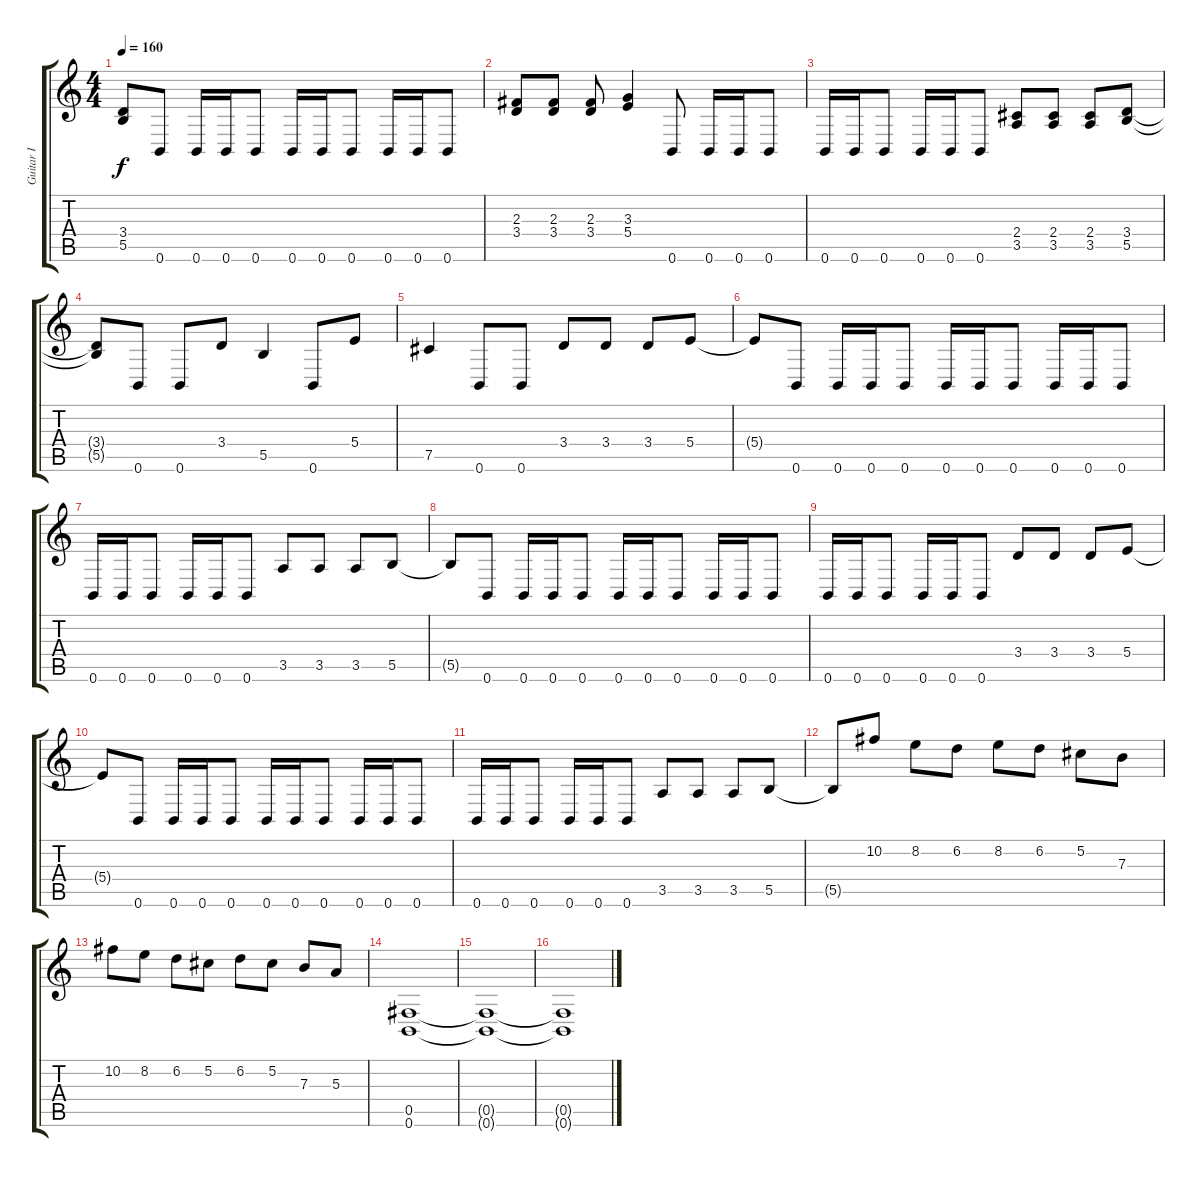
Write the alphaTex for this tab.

\track ("Guitar I" "Guitar I") {instrument distortionguitar}
\staff {score tabs}
\tuning (Db4 Ab3 E3 B2 Gb2 B1) {hide}
\ts (4 4)
\tempo 160
\clef g2
\ks c
(3.4{t} 5.5{t}).8{dy f} 0.6.8 0.6.16 0.6.16 0.6.8 0.6.16 0.6.16 0.6.8 0.6.16 0.6.16 0.6.8 |
(2.3 3.4).8 (2.3 3.4).8 (2.3 3.4).8 (3.3 5.4).4 0.6.8 0.6.16 0.6.16 0.6.8 |
0.6.16 0.6.16 0.6.8 0.6.16 0.6.16 0.6.8 (2.4 3.5).8 (2.4 3.5).8 (2.4 3.5).8 (3.4 5.5).8 |
(3.4{t} 5.5{t}).8 0.6.8 0.6.8 3.4.8 5.5.4 0.6.8 5.4.8 |
7.5.4 0.6.8 0.6.8 3.4.8 3.4.8 3.4.8 5.4.8 |
5.4{t}.8 0.6.8 0.6.16 0.6.16 0.6.8 0.6.16 0.6.16 0.6.8 0.6.16 0.6.16 0.6.8 |
0.6.16 0.6.16 0.6.8 0.6.16 0.6.16 0.6.8 3.5.8 3.5.8 3.5.8 5.5.8 |
5.5{t}.8 0.6.8 0.6.16 0.6.16 0.6.8 0.6.16 0.6.16 0.6.8 0.6.16 0.6.16 0.6.8 |
0.6.16 0.6.16 0.6.8 0.6.16 0.6.16 0.6.8 3.4.8 3.4.8 3.4.8 5.4.8 |
5.4{t}.8 0.6.8 0.6.16 0.6.16 0.6.8 0.6.16 0.6.16 0.6.8 0.6.16 0.6.16 0.6.8 |
0.6.16 0.6.16 0.6.8 0.6.16 0.6.16 0.6.8 3.5.8 3.5.8 3.5.8 5.5.8 |
5.5{t}.8 10.2.8 8.2.8 6.2.8 8.2.8 6.2.8 5.2.8 7.3.8 |
10.2.8 8.2.8 6.2.8 5.2.8 6.2.8 5.2.8 7.3.8 5.3.8 |
(0.5 0.6).1 |
(0.5{t} 0.6{t}).1 |
(0.5{t} 0.6{t}).1
